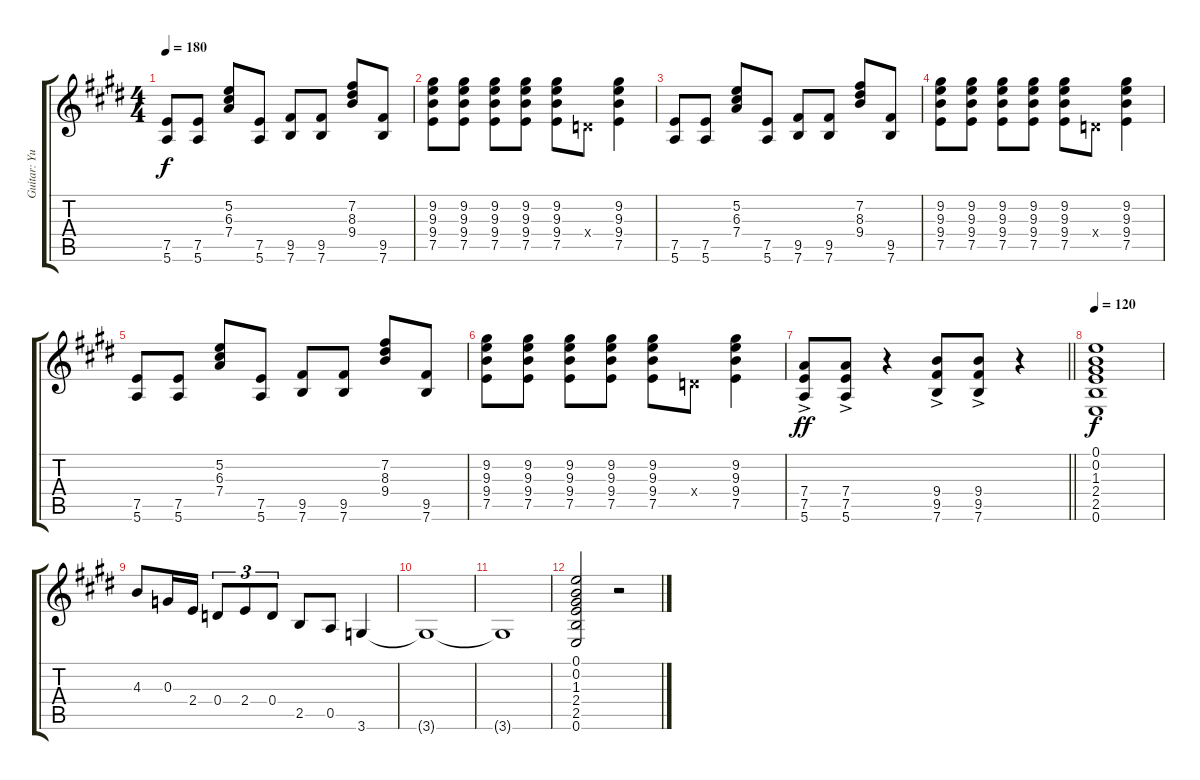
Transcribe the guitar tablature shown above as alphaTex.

\track ("Guitar: Yui Hirasawa" "Guitar: Yu") {instrument distortionguitar}
\staff {score tabs}
\tuning (E4 B3 G3 D3 A2 E2) {hide}
\ts (4 4)
\tempo 180
\clef g2
\ks e
(7.5 5.6).8{dy f} (7.5 5.6).8 (5.2 6.3 7.4).8 (7.5 5.6).8 (9.5 7.6).8 (9.5 7.6).8 (7.2 8.3 9.4).8 (9.5 7.6).8 |
(9.2 9.3 9.4 7.5).8 (9.2 9.3 9.4 7.5).8 (9.2 9.3 9.4 7.5).8 (9.2 9.3 9.4 7.5).8 (9.2 9.3 9.4 7.5).8 0.4{x}.8 (9.2 9.3 9.4 7.5).4 |
(7.5 5.6).8 (7.5 5.6).8 (5.2 6.3 7.4).8 (7.5 5.6).8 (9.5 7.6).8 (9.5 7.6).8 (7.2 8.3 9.4).8 (9.5 7.6).8 |
(9.2 9.3 9.4 7.5).8 (9.2 9.3 9.4 7.5).8 (9.2 9.3 9.4 7.5).8 (9.2 9.3 9.4 7.5).8 (9.2 9.3 9.4 7.5).8 0.4{x}.8 (9.2 9.3 9.4 7.5).4 |
(7.5 5.6).8 (7.5 5.6).8 (5.2 6.3 7.4).8 (7.5 5.6).8 (9.5 7.6).8 (9.5 7.6).8 (7.2 8.3 9.4).8 (9.5 7.6).8 |
(9.2 9.3 9.4 7.5).8 (9.2 9.3 9.4 7.5).8 (9.2 9.3 9.4 7.5).8 (9.2 9.3 9.4 7.5).8 (9.2 9.3 9.4 7.5).8 0.4{x}.8 (9.2 9.3 9.4 7.5).4 |
\barLineRight lightlight
(7.4 7.5 5.6{ac}).8{dy ff} (7.4 7.5 5.6{ac}).8 r.4 (9.4 9.5{ac} 7.6{ac}).8 (9.4 9.5 7.6{ac}).8 r.4 |
\tempo 120
(0.1 0.2 1.3 2.4 2.5 0.6).1{dy f} |
4.3.8 0.3.16 2.4.16 0.4.8{tu (3 2)} 2.4.8{tu (3 2)} 0.4.8{tu (3 2)} 2.5.8 0.5.8 3.6.4 |
3.6{t}.1 |
3.6{t}.1 |
(0.1 0.2 1.3 2.4 2.5 0.6).2 r.2
